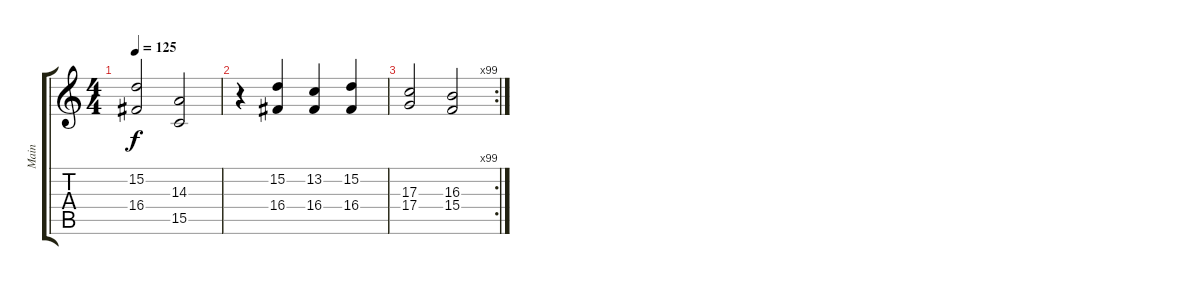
\track ("Main" "Main") {instrument tuba}
\staff {score tabs}
\tuning (E4 B3 G3 D3 A2 E2) {hide}
\ts (4 4)
\tempo 125
\clef g2
\ks c
(15.2 16.4).2{dy f} (14.3 15.5).2 |
r.4 (15.2 16.4).4 (13.2 16.4).4 (15.2 16.4).4 |
\rc 99
(17.3 17.4).2 (16.3 15.4).2
